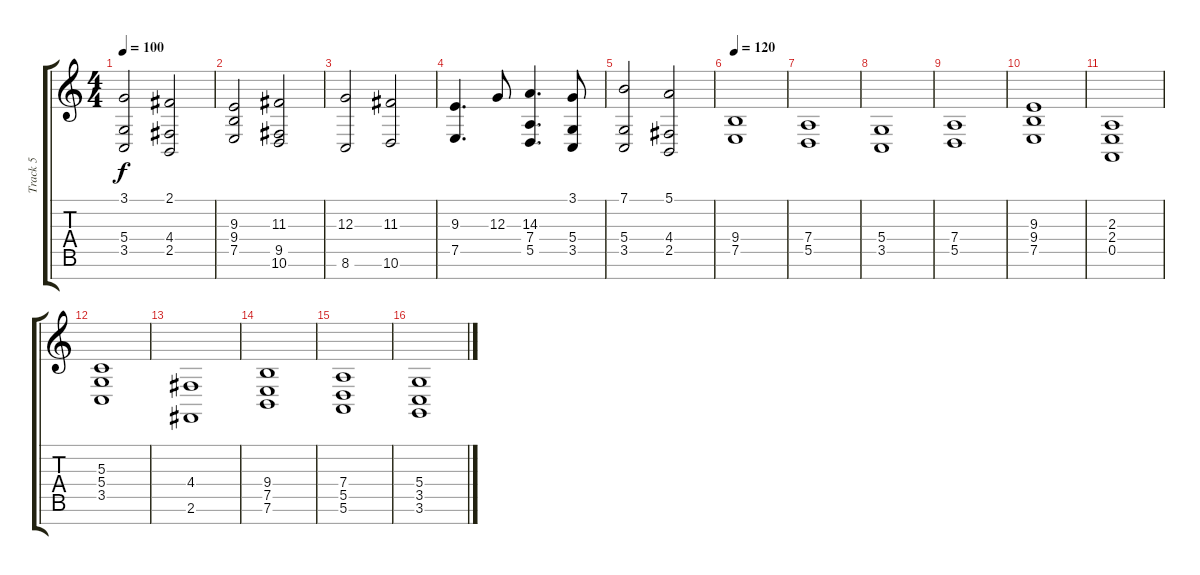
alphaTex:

\track ("Track 5" "Track 5") {instrument choiraahs}
\staff {score tabs}
\tuning (E4 B3 G3 D3 A2 E2 B1) {hide}
\ts (4 4)
\tempo 100
\clef g2
\ks c
(3.1 5.4 3.5).2{dy f} (2.1 4.4 2.5).2 |
(9.3 9.4 7.5).2 (11.3 9.5 10.6).2 |
(12.3 8.6).2 (11.3 10.6).2 |
(9.3 7.5).4{d} 12.3.8 (14.3 7.4 5.5).4{d} (3.1 5.4 3.5).8 |
(7.1 5.4 3.5).2 (5.1 4.4 2.5).2 |
\tempo 120
(9.4 7.5).1 |
(7.4 5.5).1 |
(5.4 3.5).1 |
(7.4 5.5).1 |
(9.3 9.4 7.5).1 |
(2.3 2.4 0.5).1 |
(5.3 5.4 3.5).1 |
(4.4 2.6).1 |
(9.4 7.5 7.6).1 |
(7.4 5.5 5.6).1 |
(5.4 3.5 3.6).1
